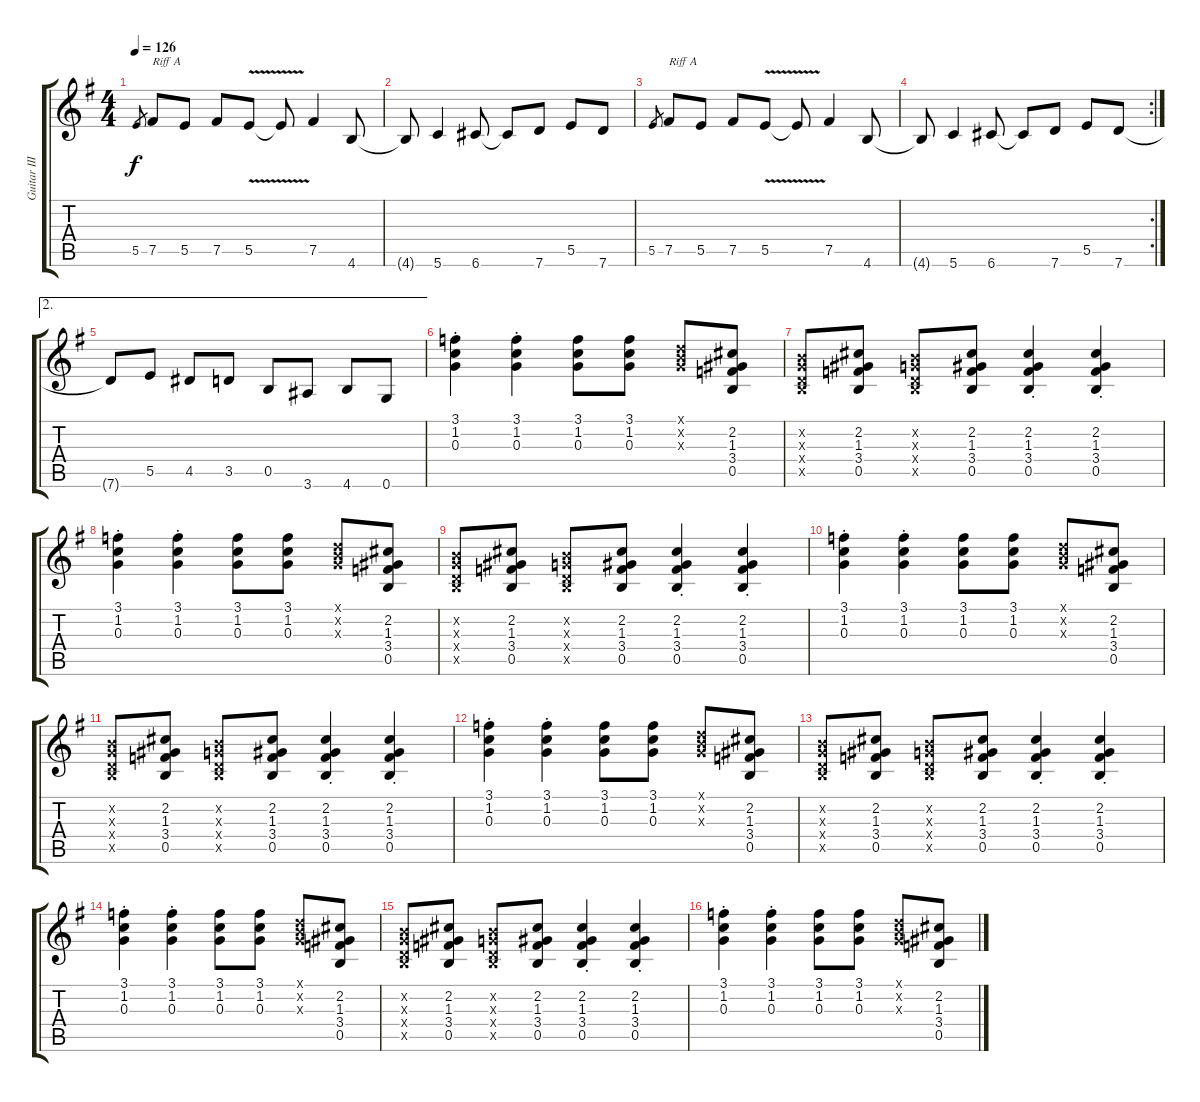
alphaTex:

\track ("Guitar III" "Guitar III") {instrument distortionguitar}
\staff {score tabs}
\tuning (D4 B3 G3 D3 B2 G2) {hide}
\ts (4 4)
\tempo 126
\clef g2
\ks g
5.5.8{gr dy f} 7.5.8{txt "Riff A"} 5.5.8 7.5.8 5.5{v}.8 5.5{t}.8 7.5.4 4.6.8 |
4.6{t}.8 5.6.4 6.6.8 6.6{t}.8 7.6.8 5.5.8 7.6.8 |
5.5.8{gr} 7.5.8{txt "Riff A"} 5.5.8 7.5.8 5.5{v}.8 5.5{t}.8 7.5.4 4.6.8 |
\rc 2
4.6{t}.8 5.6.4 6.6.8 6.6{t}.8 7.6.8 5.5.8 7.6.8 |
\ae 2
7.6{t}.8 5.5.8 4.5.8 3.5.8 0.5.8 3.6.8 4.6.8 0.6.8 |
(3.1{st} 1.2{st} 0.3{st}).4 (3.1{st} 1.2{st} 0.3{st}).4 (3.1 1.2 0.3).8 (3.1 1.2 0.3).8 (0.1{x} 0.2{x} 0.3{x}).8 (2.2 1.3 3.4 0.5).8 |
(0.2{x} 0.3{x} 0.4{x} 0.5{x}).8 (2.2 1.3 3.4 0.5).8 (0.2{x} 0.3{x} 0.4{x} 0.5{x}).8 (2.2 1.3 3.4 0.5).8 (2.2{st} 1.3{st} 3.4{st} 0.5{st}).4 (2.2{st} 1.3{st} 3.4{st} 0.5{st}).4 |
(3.1{st} 1.2{st} 0.3{st}).4 (3.1{st} 1.2{st} 0.3{st}).4 (3.1 1.2 0.3).8 (3.1 1.2 0.3).8 (0.1{x} 0.2{x} 0.3{x}).8 (2.2 1.3 3.4 0.5).8 |
(0.2{x} 0.3{x} 0.4{x} 0.5{x}).8 (2.2 1.3 3.4 0.5).8 (0.2{x} 0.3{x} 0.4{x} 0.5{x}).8 (2.2 1.3 3.4 0.5).8 (2.2{st} 1.3{st} 3.4{st} 0.5{st}).4 (2.2{st} 1.3{st} 3.4{st} 0.5{st}).4 |
(3.1{st} 1.2{st} 0.3{st}).4 (3.1{st} 1.2{st} 0.3{st}).4 (3.1 1.2 0.3).8 (3.1 1.2 0.3).8 (0.1{x} 0.2{x} 0.3{x}).8 (2.2 1.3 3.4 0.5).8 |
(0.2{x} 0.3{x} 0.4{x} 0.5{x}).8 (2.2 1.3 3.4 0.5).8 (0.2{x} 0.3{x} 0.4{x} 0.5{x}).8 (2.2 1.3 3.4 0.5).8 (2.2{st} 1.3{st} 3.4{st} 0.5{st}).4 (2.2{st} 1.3{st} 3.4{st} 0.5{st}).4 |
(3.1{st} 1.2{st} 0.3{st}).4 (3.1{st} 1.2{st} 0.3{st}).4 (3.1 1.2 0.3).8 (3.1 1.2 0.3).8 (0.1{x} 0.2{x} 0.3{x}).8 (2.2 1.3 3.4 0.5).8 |
(0.2{x} 0.3{x} 0.4{x} 0.5{x}).8 (2.2 1.3 3.4 0.5).8 (0.2{x} 0.3{x} 0.4{x} 0.5{x}).8 (2.2 1.3 3.4 0.5).8 (2.2{st} 1.3{st} 3.4{st} 0.5{st}).4 (2.2{st} 1.3{st} 3.4{st} 0.5{st}).4 |
(3.1{st} 1.2{st} 0.3{st}).4 (3.1{st} 1.2{st} 0.3{st}).4 (3.1 1.2 0.3).8 (3.1 1.2 0.3).8 (0.1{x} 0.2{x} 0.3{x}).8 (2.2 1.3 3.4 0.5).8 |
(0.2{x} 0.3{x} 0.4{x} 0.5{x}).8 (2.2 1.3 3.4 0.5).8 (0.2{x} 0.3{x} 0.4{x} 0.5{x}).8 (2.2 1.3 3.4 0.5).8 (2.2{st} 1.3{st} 3.4{st} 0.5{st}).4 (2.2{st} 1.3{st} 3.4{st} 0.5{st}).4 |
(3.1{st} 1.2{st} 0.3{st}).4 (3.1{st} 1.2{st} 0.3{st}).4 (3.1 1.2 0.3).8 (3.1 1.2 0.3).8 (0.1{x} 0.2{x} 0.3{x}).8 (2.2 1.3 3.4 0.5).8
